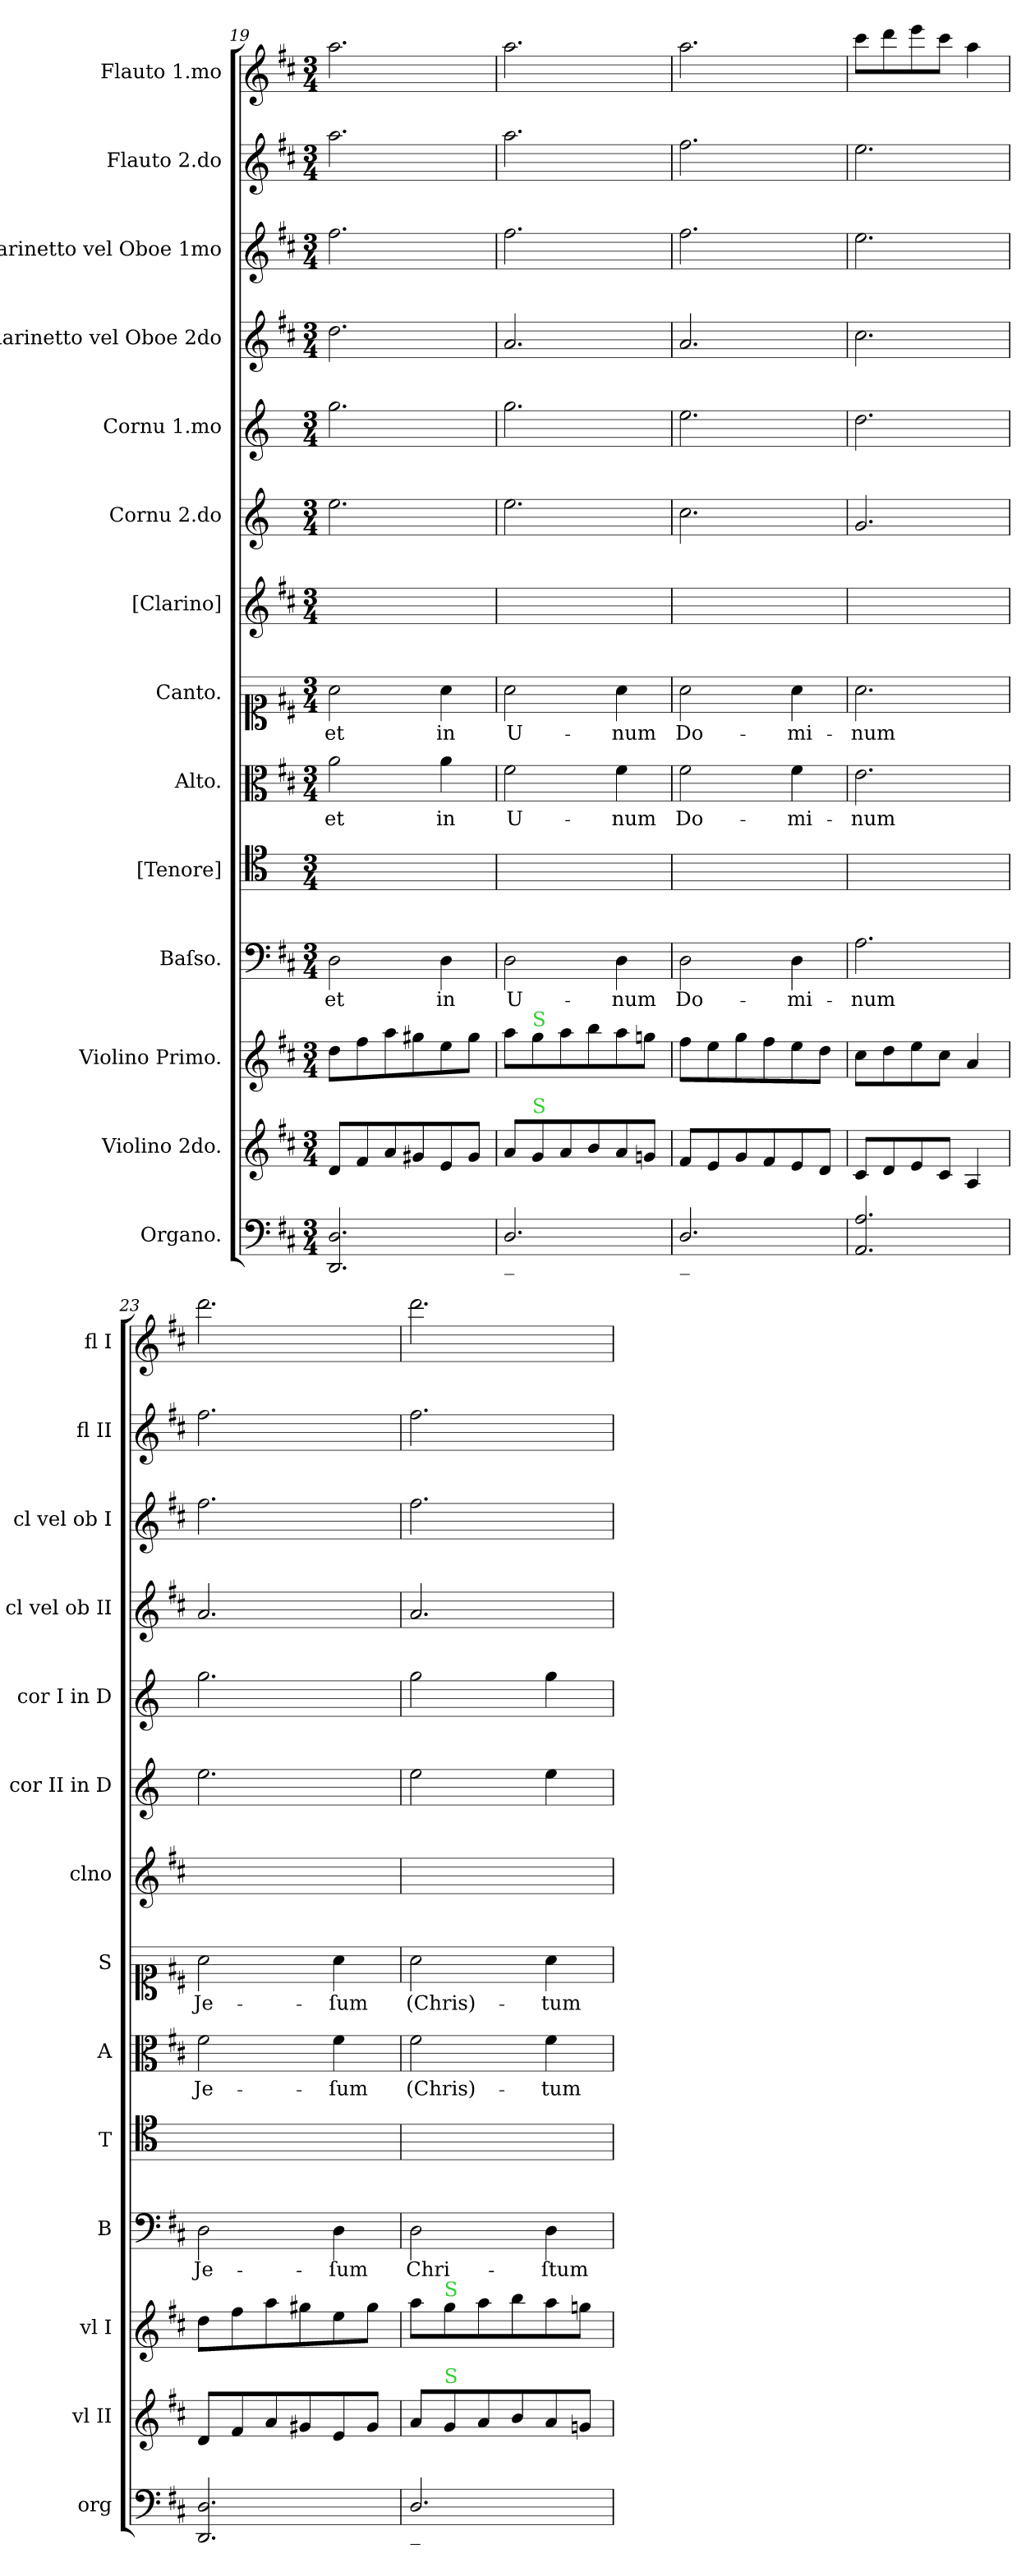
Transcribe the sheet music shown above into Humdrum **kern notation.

**kern	**kern	**kern	**kern	**text	**kern	**kern	**text	**kern	**text	**kern	**kern	**kern	**kern	**kern	**kern	**kern
*part14	*part13	*part12	*part11	*part11	*part10	*part9	*part9	*part8	*part8	*part7	*part6	*part5	*part4	*part3	*part2	*part1
*staff14	*staff13	*staff12	*staff11	*staff11	*staff10	*staff9	*staff9	*staff8	*staff8	*staff7	*staff6	*staff5	*staff4	*staff3	*staff2	*staff1
*I"Organo.	*I"Violino 2do.	*I"Violino Primo.	*I"Baſso.	*	*I"[Tenore]	*I"Alto.	*	*I"Canto.	*	*I"[Clarino]	*I"Cornu 2.do	*I"Cornu 1.mo	*I"Clarinetto vel Oboe 2do	*I"Clarinetto vel Oboe 1mo	*I"Flauto 2.do	*I"Flauto 1.mo
*I'org	*I'vl II	*I'vl I	*I'B	*	*I'T	*I'A	*	*I'S	*	*I'clno	*I'cor II in D	*I'cor I in D	*I'cl vel ob II	*I'cl vel ob I	*I'fl II	*I'fl I
*clefF4	*clefG2	*clefG2	*clefF4	*	*clefC4	*clefC3	*	*clefC1	*	*clefG2	*clefG2	*clefG2	*clefG2	*clefG2	*clefG2	*clefG2
*	*	*	*	*	*	*	*	*	*	*	*ITrd6c10	*ITrd6c10	*	*	*	*
*k[f#c#]	*k[f#c#]	*k[f#c#]	*k[f#c#]	*	*	*k[f#c#]	*	*k[f#c#]	*	*k[f#c#]	*k[f#c#]	*k[f#c#]	*k[f#c#]	*k[f#c#]	*k[f#c#]	*k[f#c#]
*D:	*D:	*D:	*D:	*	*	*D:	*	*D:	*	*D:	*D:	*D:	*D:	*D:	*D:	*D:
*M3/4	*M3/4	*M3/4	*M3/4	*	*M3/4	*M3/4	*	*M3/4	*	*M3/4	*M3/4	*M3/4	*M3/4	*M3/4	*M3/4	*M3/4
=19	=19	=19	=19	=19	=19	=19	=19	=19	=19	=19	=19	=19	=19	=19	=19	=19
2.DD/ 2.D/	8d/L	8dd\L	2D\	et	2.ryy	2a\	et	2a\	et	2.ryy	2.f#\	2.a\	2.dd\	2.ff#\	2.aa\	2.aa\
.	8f#/	8ff#\	.	.	.	.	.	.	.	.	.	.	.	.	.	.
.	8a/	8aa\	.	.	.	.	.	.	.	.	.	.	.	.	.	.
.	8g#X/	8gg#X\	.	.	.	.	.	.	.	.	.	.	.	.	.	.
.	8e/	8ee\	4D\	in	.	4a\	in	4a\	in	.	.	.	.	.	.	.
.	8g#/J	8gg#\J	.	.	.	.	.	.	.	.	.	.	.	.	.	.
=20	=20	=20	=20	=20	=20	=20	=20	=20	=20	=20	=20	=20	=20	=20	=20	=20
!LO:TX:b:t=_	!	!	!	!	!	!	!	!	!	!	!	!	!	!	!	!
2.DDyy/ 2.D/	8a/L	8aa\L	2D\	U-	2.ryy	2f#\	U-	2a\	U-	2.ryy	2.f#\	2.a\	2.a/	2.ff#\	2.aa\	2.aa\
!	!	!LO:TX:a:color=limegreen:t=S	!	!	!	!	!	!	!	!	!	!	!	!	!	!
!	!LO:TX:a:color=limegreen:t=S	!	!	!	!	!	!	!	!	!	!	!	!	!	!	!
.	8g/	8gg\	.	.	.	.	.	.	.	.	.	.	.	.	.	.
.	8a/	8aa\	.	.	.	.	.	.	.	.	.	.	.	.	.	.
.	8b/	8bb\	.	.	.	.	.	.	.	.	.	.	.	.	.	.
.	8a/	8aa\	4D\	-num	.	4f#\	-num	4a\	-num	.	.	.	.	.	.	.
.	8gn/J	8ggn\J	.	.	.	.	.	.	.	.	.	.	.	.	.	.
=21	=21	=21	=21	=21	=21	=21	=21	=21	=21	=21	=21	=21	=21	=21	=21	=21
!LO:TX:b:t=_	!	!	!	!	!	!	!	!	!	!	!	!	!	!	!	!
2.DDyy/ 2.D/	8f#/L	8ff#\L	2D\	Do-	2.ryy	2f#\	Do-	2a\	Do-	2.ryy	2.d\	2.f#\	2.a/	2.ff#\	2.ff#\	2.aa\
.	8e/	8ee\	.	.	.	.	.	.	.	.	.	.	.	.	.	.
.	8g/	8gg\	.	.	.	.	.	.	.	.	.	.	.	.	.	.
.	8f#/	8ff#\	.	.	.	.	.	.	.	.	.	.	.	.	.	.
.	8e/	8ee\	4D\	-mi-	.	4f#\	-mi-	4a\	-mi-	.	.	.	.	.	.	.
.	8d/J	8dd\J	.	.	.	.	.	.	.	.	.	.	.	.	.	.
=22	=22	=22	=22	=22	=22	=22	=22	=22	=22	=22	=22	=22	=22	=22	=22	=22
2.AA/ 2.A/	8c#/L	8cc#\L	2.A\	-num	2.ryy	2.e\	-num	2.a\	-num	2.ryy	2.A/	2.e\	2.cc#\	2.ee\	2.ee\	8ccc#\L
.	8d/	8dd\	.	.	.	.	.	.	.	.	.	.	.	.	.	8ddd\
.	8e/	8ee\	.	.	.	.	.	.	.	.	.	.	.	.	.	8eee\
.	8c#/J	8cc#\J	.	.	.	.	.	.	.	.	.	.	.	.	.	8ccc#\J
.	4A/	4a/	.	.	.	.	.	.	.	.	.	.	.	.	.	4aa\
=23	=23	=23	=23	=23	=23	=23	=23	=23	=23	=23	=23	=23	=23	=23	=23	=23
2.DD/ 2.D/	8d/L	8dd\L	2D\	Je-	2.ryy	2f#\	Je-	2a\	Je-	2.ryy	2.f#\	2.a\	2.a/	2.ff#\	2.ff#\	2.ddd\
.	8f#/	8ff#\	.	.	.	.	.	.	.	.	.	.	.	.	.	.
.	8a/	8aa\	.	.	.	.	.	.	.	.	.	.	.	.	.	.
.	8g#X/	8gg#X\	.	.	.	.	.	.	.	.	.	.	.	.	.	.
.	8e/	8ee\	4D\	-ſum	.	4f#\	-ſum	4a\	-ſum	.	.	.	.	.	.	.
.	8g#/J	8gg#\J	.	.	.	.	.	.	.	.	.	.	.	.	.	.
=24	=24	=24	=24	=24	=24	=24	=24	=24	=24	=24	=24	=24	=24	=24	=24	=24
!LO:TX:b:t=_	!	!	!	!	!	!	!	!	!	!	!	!	!	!	!	!
2.DDyy/ 2.D/	8a/L	8aa\L	2D\	Chri-	2.ryy	2f#\	(Chris)-	2a\	(Chris)-	2.ryy	2f#\	2a\	2.a/	2.ff#\	2.ff#\	2.ddd\
!	!	!LO:TX:a:color=limegreen:t=S	!	!	!	!	!	!	!	!	!	!	!	!	!	!
!	!LO:TX:a:color=limegreen:t=S	!	!	!	!	!	!	!	!	!	!	!	!	!	!	!
.	8g/	8gg\	.	.	.	.	.	.	.	.	.	.	.	.	.	.
.	8a/	8aa\	.	.	.	.	.	.	.	.	.	.	.	.	.	.
.	8b/	8bb\	.	.	.	.	.	.	.	.	.	.	.	.	.	.
.	8a/	8aa\	4D\	-ſtum	.	4f#\	-tum	4a\	-tum	.	4f#\	4a\	.	.	.	.
.	8gn/J	8ggn\J	.	.	.	.	.	.	.	.	.	.	.	.	.	.
=	=	=	=	=	=	=	=	=	=	=	=	=	=	=	=	=
*-	*-	*-	*-	*-	*-	*-	*-	*-	*-	*-	*-	*-	*-	*-	*-	*-
